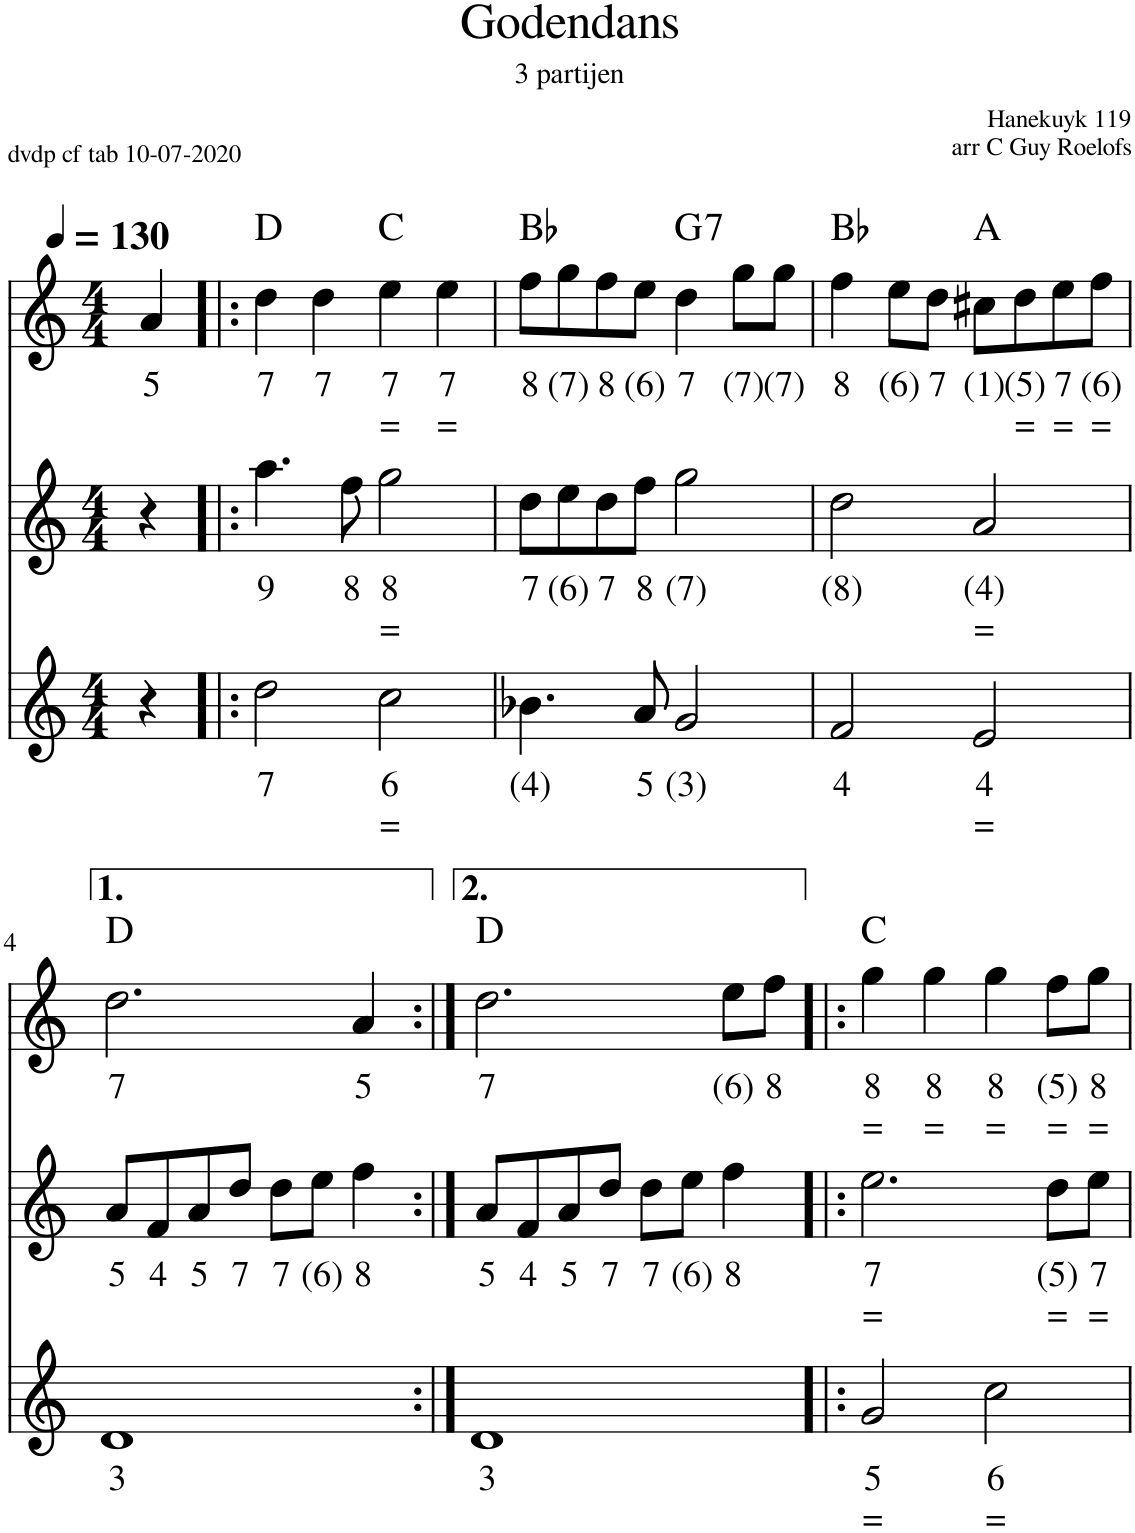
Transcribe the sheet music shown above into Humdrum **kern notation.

**kern	**text	**text	**kern	**text	**text	**kern	**text	**text	**harte
*part3	*part3	*part3	*part2	*part2	*part2	*part1	*part1	*part1	*part1
*staff3	*staff3	*staff3	*staff2	*staff2	*staff2	*staff1	*staff1	*staff1	*
*I"Stem	*	*	*I"Stem	*	*	*I"Piano	*	*	*
*clefG2	*	*	*clefG2	*	*	*clefG2	*	*	*
*k[]	*	*	*k[]	*	*	*k[]	*	*	*
*M4/4	*	*	*M4/4	*	*	*M4/4	*	*	*
*MM130	*	*	*MM130	*	*	*MM130	*	*	*
=	=	=	=	=	=	=	=	=	=
!	!	!	!	!	!	!	!LO:LY:b	!	!
4r	.	.	4r	.	.	4a/	5	.	.
=1!|:	=1!|:	=1!|:	=1!|:	=1!|:	=1!|:	=1!|:	=1!|:	=1!|:	=1!|:
!	!LO:LY:b	!	!	!LO:LY:b	!	!	!LO:LY:b	!	!
2dd\	7	.	4.aa\	9	.	4dd\	7	.	D:maj
!	!	!	!	!	!	!	!LO:LY:b	!	!
.	.	.	.	.	.	4dd\	7	.	.
!	!	!	!	!LO:LY:b	!	!	!	!	!
.	.	.	8ff\	8	.	.	.	.	.
!	!LO:LY:b	!LO:LY:b	!	!LO:LY:b	!LO:LY:b	!	!LO:LY:b	!LO:LY:b	!
2cc\	6	=	2gg\	8	=	4ee\	7	=	C:maj
!	!	!	!	!	!	!	!LO:LY:b	!LO:LY:b	!
.	.	.	.	.	.	4ee\	7	=	.
=2	=2	=2	=2	=2	=2	=2	=2	=2	=2
!	!LO:LY:b	!	!	!LO:LY:b	!	!	!LO:LY:b	!	!
4.b-X\	(4)	.	8dd\L	7	.	8ff\L	8	.	Bb:maj
!	!	!	!	!LO:LY:b	!	!	!LO:LY:b	!	!
.	.	.	8ee\	(6)	.	8gg\	(7)	.	.
!	!	!	!	!LO:LY:b	!	!	!LO:LY:b	!	!
.	.	.	8dd\	7	.	8ff\	8	.	.
!	!LO:LY:b	!	!	!LO:LY:b	!	!	!LO:LY:b	!	!
8a/	5	.	8ff\J	8	.	8ee\J	(6)	.	.
!	!LO:LY:b	!	!	!LO:LY:b	!	!	!LO:LY:b	!	!LO:H:kt=7
2g/	(3)	.	2gg\	(7)	.	4dd\	7	.	G:7
!	!	!	!	!	!	!	!LO:LY:b	!	!
.	.	.	.	.	.	8gg\L	(7)	.	.
!	!	!	!	!	!	!	!LO:LY:b	!	!
.	.	.	.	.	.	8gg\J	(7)	.	.
=3	=3	=3	=3	=3	=3	=3	=3	=3	=3
!	!LO:LY:b	!	!	!LO:LY:b	!	!	!LO:LY:b	!	!
2f/	4	.	2dd\	(8)	.	4ff\	8	.	Bb:maj
!	!	!	!	!	!	!	!LO:LY:b	!	!
.	.	.	.	.	.	8ee\L	(6)	.	.
!	!	!	!	!	!	!	!LO:LY:b	!	!
.	.	.	.	.	.	8dd\J	7	.	.
!	!LO:LY:b	!LO:LY:b	!	!LO:LY:b	!LO:LY:b	!	!LO:LY:b	!	!
2e/	4	=	2a/	(4)	=	8cc#X\L	(1)	.	A:maj
!	!	!	!	!	!	!	!LO:LY:b	!LO:LY:b	!
.	.	.	.	.	.	8dd\	(5)	=	.
!	!	!	!	!	!	!	!LO:LY:b	!LO:LY:b	!
.	.	.	.	.	.	8ee\	7	=	.
!	!	!	!	!	!	!	!LO:LY:b	!LO:LY:b	!
.	.	.	.	.	.	8ff\J	(6)	=	.
!!LO:LB:g=z
=4	=4	=4	=4	=4	=4	=4	=4	=4	=4
!	!LO:LY:b	!	!	!LO:LY:b	!	!	!LO:LY:b	!	!
1d	3	.	8a/L	5	.	2.dd\	7	.	D:maj
!	!	!	!	!LO:LY:b	!	!	!	!	!
.	.	.	8f/	4	.	.	.	.	.
!	!	!	!	!LO:LY:b	!	!	!	!	!
.	.	.	8a/	5	.	.	.	.	.
!	!	!	!	!LO:LY:b	!	!	!	!	!
.	.	.	8dd/J	7	.	.	.	.	.
!	!	!	!	!LO:LY:b	!	!	!	!	!
.	.	.	8dd\L	7	.	.	.	.	.
!	!	!	!	!LO:LY:b	!	!	!	!	!
.	.	.	8ee\J	(6)	.	.	.	.	.
!	!	!	!	!LO:LY:b	!	!	!LO:LY:b	!	!
.	.	.	4ff\	8	.	4a/	5	.	.
=5:|!	=5:|!	=5:|!	=5:|!	=5:|!	=5:|!	=5:|!	=5:|!	=5:|!	=5:|!
!	!LO:LY:b	!	!	!LO:LY:b	!	!	!LO:LY:b	!	!
1d	3	.	8a/L	5	.	2.dd\	7	.	D:maj
!	!	!	!	!LO:LY:b	!	!	!	!	!
.	.	.	8f/	4	.	.	.	.	.
!	!	!	!	!LO:LY:b	!	!	!	!	!
.	.	.	8a/	5	.	.	.	.	.
!	!	!	!	!LO:LY:b	!	!	!	!	!
.	.	.	8dd/J	7	.	.	.	.	.
!	!	!	!	!LO:LY:b	!	!	!	!	!
.	.	.	8dd\L	7	.	.	.	.	.
!	!	!	!	!LO:LY:b	!	!	!	!	!
.	.	.	8ee\J	(6)	.	.	.	.	.
!	!	!	!	!LO:LY:b	!	!	!LO:LY:b	!	!
.	.	.	4ff\	8	.	8ee\L	(6)	.	.
!	!	!	!	!	!	!	!LO:LY:b	!	!
.	.	.	.	.	.	8ff\J	8	.	.
=6!|:	=6!|:	=6!|:	=6!|:	=6!|:	=6!|:	=6!|:	=6!|:	=6!|:	=6!|:
!	!LO:LY:b	!LO:LY:b	!	!LO:LY:b	!LO:LY:b	!	!LO:LY:b	!LO:LY:b	!
2g/	5	=	2.ee\	7	=	4gg\	8	=	C:maj
!	!	!	!	!	!	!	!LO:LY:b	!LO:LY:b	!
.	.	.	.	.	.	4gg\	8	=	.
!	!LO:LY:b	!LO:LY:b	!	!	!	!	!LO:LY:b	!LO:LY:b	!
2cc\	6	=	.	.	.	4gg\	8	=	.
!	!	!	!	!LO:LY:b	!LO:LY:b	!	!LO:LY:b	!LO:LY:b	!
.	.	.	8dd\L	(5)	=	8ff\L	(5)	=	.
!	!	!	!	!LO:LY:b	!LO:LY:b	!	!LO:LY:b	!LO:LY:b	!
.	.	.	8ee\J	7	=	8gg\J	8	=	.
=	=	=	=	=	=	=	=	=	=
*-	*-	*-	*-	*-	*-	*-	*-	*-	*-
